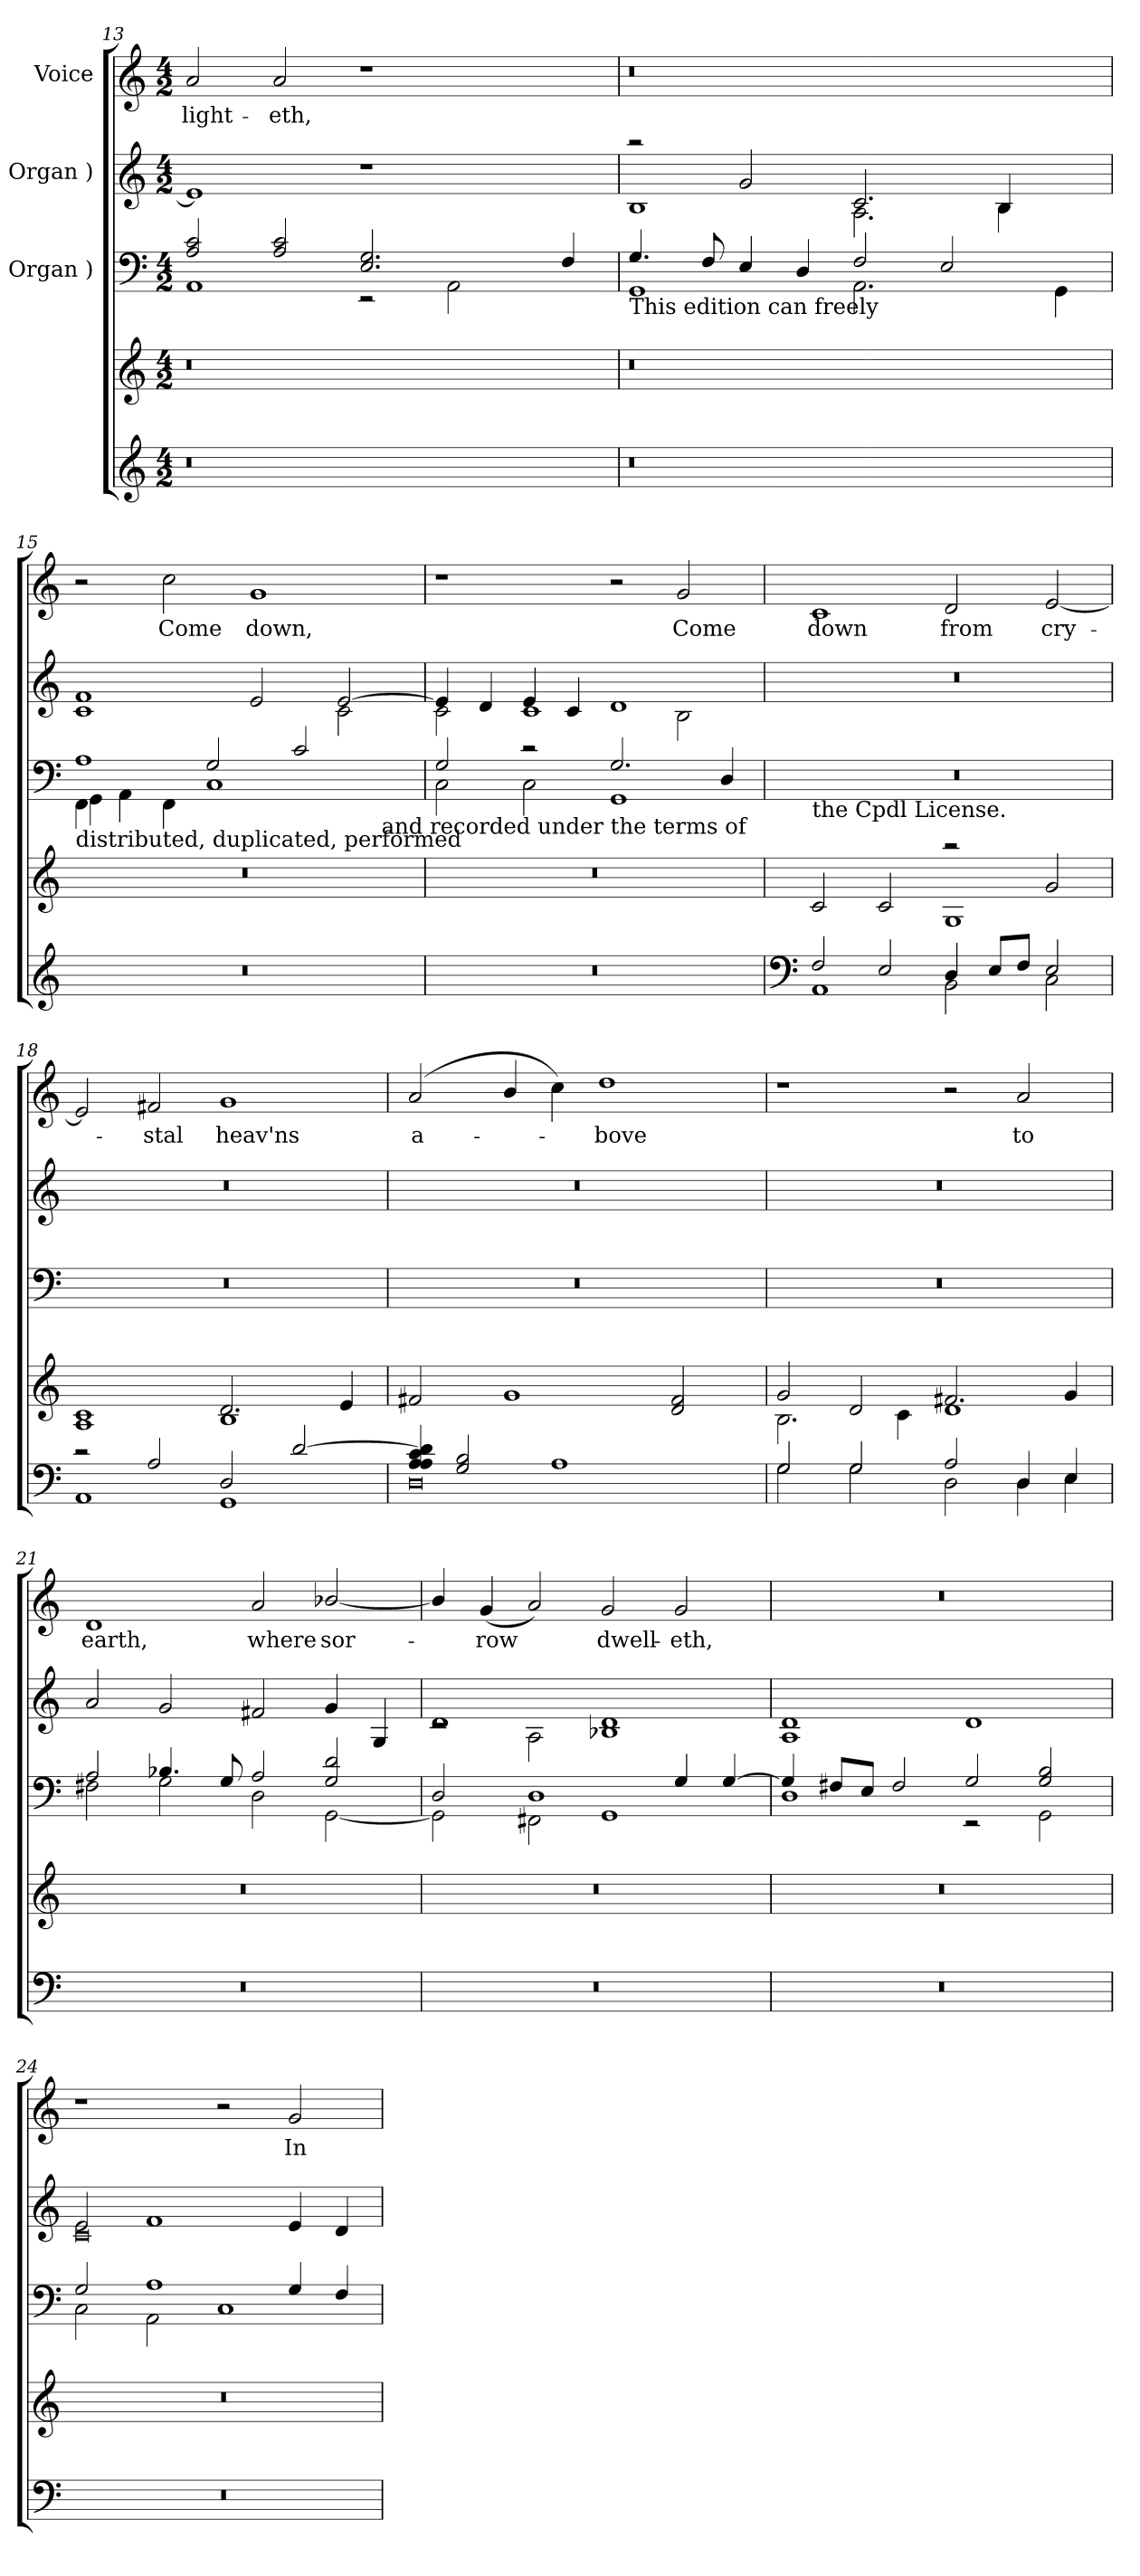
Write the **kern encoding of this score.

**kern	**kern	**kern	**kern	**kern	**text
*part4	*part4	*part3	*part2	*part1	*part1
*staff5	*staff4	*staff3	*staff2	*staff1	*staff1
*	*	*I"Organ )	*I"Organ )	*I"Voice	*
!!LO:LB:g=z
*clefG2	*clefG2	*clefF4	*clefG2	*clefG2	*
*k[]	*k[]	*k[]	*k[]	*k[]	*
*C:	*C:	*C:	*C:	*C:	*
*M4/2	*M4/2	*M4/2	*M4/2	*M4/2	*
=13	=13	=13	=13	=13	=13
*	*	*^	*	*	*
!	!	!	!	!	!	!LO:LY:b
0r	0r	2A/ 2c/	1AA	1e]	2a/	-light-
!	!	!	!	!	!	!LO:LY:b
.	.	2A/ 2c/	.	.	2a/	-eth,
.	.	2.E/ 2.G/	2rEE	1r	1r	.
.	.	.	2AA\	.	.	.
.	.	4ryy	.	.	.	.
4ryy	4ryy	4F/	4ryy	4ryy	4ryy	.
=14	=14	=14	=14	=14	=14	=14
*	*	*	*	*^	*	*
!	!	!LO:TX:b:t=This edition can freely	!	!	!	!	!
0r	0r	4.G/	1GG	2raa	1B	0r	.
.	.	8F/	.	.	.	.	.
.	.	4E/	.	2g/	.	.	.
.	.	4D/	.	.	.	.	.
.	.	2F/	2.AA\	2.c/	2.A\	.	.
.	.	2E/	.	.	.	.	.
.	.	.	4ryy	4B/	4B\	.	.
4ryy	4ryy	4ryy	4GG\	4ryy	4ryy	4ryy	.
=15	=15	=15	=15	=15	=15	=15	=15
*	*	*^	*^	*	*	*	*
!	!	!LO:TX:b:t=distributed, duplicated, performed	!	!	!	!	!	!	!
0r	0r	1A	4FF\	4GG\	2ryy	1c 1f	1.ryy	2r	.
.	.	.	2ryy	4AA\	.	.	.	.	.
!	!	!	!	!	!	!	!	!	!LO:LY:b
.	.	.	.	1ryy	4FF\	.	.	2cc\	Come
.	.	.	1C	.	2G/	.	.	.	.
!	!	!	!	!	!	!	!	!	!LO:LY:b
.	.	4ryy	.	.	.	2e/	.	1g	down,
.	.	2.ryy	.	.	2c/	.	.	.	.
.	.	.	.	4ryy	.	[>2e/	2c\	.	.
!	!	!	!LO:TX:b:t=and recorded under the terms of	!	!	!	!	!	!
.	.	.	4ryy	4ryy	4ryy	.	.	.	.
*	*	*	*v	*v	*v	*	*	*	*
=16	=16	=16	=16	=16	=16	=16	=16
0r	0r	2G/	2C\	4e/]	2c\	1r	.
.	.	.	.	4d/	.	.	.
.	.	2rc	2C\	4e/	1c	.	.
.	.	.	.	4c/	.	.	.
.	.	2.G/	1GG	1d	.	2r	.
!	!	!	!	!	!	!	!LO:LY:b
.	.	.	.	.	2B\	2g/	Come
.	.	4D/	.	.	.	.	.
*	*	*v	*v	*	*	*	*
*	*	*	*v	*v	*	*
!!LO:PB:g=z
=17	=17	=17	=17	=17	=17
*clefF4	*	*	*	*	*
*^	*^	*	*	*	*
!	!	!	!	!LO:TX:b:t=the Cpdl License.	!	!	!
!	!	!	!	!	!	!	!LO:LY:b
2F/	1AA	2c/	1ryy	0r	0r	1c	down
2E/	.	2c/	.	.	.	.	.
!	!	!	!	!	!	!	!LO:LY:b
4D/	2BB\	2raa	1G	.	.	2d/	from
8E/L	.	.	.	.	.	.	.
8F/J	.	.	.	.	.	.	.
!	!	!	!	!	!	!	!LO:LY:b
2E/	2C\	2g/	.	.	.	[<2e/	cry-
=18	=18	=18	=18	=18	=18	=18	=18
2rc	1AA	1A	1c	0r	0r	2e/]	.
!	!	!	!	!	!	!	!LO:LY:b
2A/	.	.	.	.	.	2f#X/	-stal
!	!	!	!	!	!	!	!LO:LY:b
2D/	1GG	2.d/	1B	.	.	1g	heav'ns
[>2d/	.	.	.	.	.	.	.
.	.	4e/	.	.	.	.	.
*	*	*v	*v	*	*	*	*
=19	=19	=19	=19	=19	=19	=19
!	!	!	!	!	!	!LO:LY:b
4A/ 4A/ 4c/ 4d/]	0D	2f#X/	0r	0r	(<2a/	a-
2G/ 2B/	.	.	.	.	.	.
.	.	1g	.	.	4b/	.
1A	.	.	.	.	4cc\)	.
!	!	!	!	!	!	!LO:LY:b
.	.	.	.	.	1dd	-bove
.	.	2d/ 2f#/	.	.	.	.
4ryy	.	.	.	.	.	.
=20	=20	=20	=20	=20	=20	=20
*	*	*^	*	*	*	*
2G/	2G\	2g/	2.B\	0r	0r	1r	.
2G/	2G\	2d/	.	.	.	.	.
.	.	.	4c\	.	.	.	.
2A/	2D\	2.f#X/	1d	.	.	2r	.
!	!	!	!	!	!	!	!LO:LY:b
4D/	4D\	.	.	.	.	2a/	to
4E/	4E\	4g/	.	.	.	.	.
*	*	*v	*v	*	*	*	*
!!LO:LB:g=z
=21	=21	=21	=21	=21	=21	=21
*	*	*	*^	*	*	*
!	!	!	!	!	!	!	!LO:LY:b
*v	*v	*	*	*	*	*	*
0r	0r	2A/	2F#X\	2a/	1d	earth,
.	.	4.B-X/	2G\	2g/	.	.
.	.	8G/	.	.	.	.
!	!	!	!	!	!	!LO:LY:b
.	.	2A/	2D\	2f#X/	2a/	where
!	!	!	!	!	!	!LO:LY:b
.	.	2G/ 2d/	[<2GG\	4g/	[<2b-X/	sor-
.	.	.	.	4G/	.	.
=22	=22	=22	=22	=22	=22	=22
*	*	*	*	*^	*	*
0r	0r	2D/	2GG\]	1d	2rc	4b-/]	.
!	!	!	!	!	!	!	!LO:LY:b
.	.	.	.	.	.	(<4g/	-row
.	.	1D	2FF#X\	.	2A\	2a/)	.
!	!	!	!	!	!	!	!LO:LY:b
.	.	.	1GG	1d	1B-X	2g/	dwell-
!	!	!	!	!	!	!	!LO:LY:b
.	.	4G/	.	.	.	2g/	-eth,
.	.	[>4G/	.	.	.	.	.
*	*	*	*	*v	*v	*	*
=23	=23	=23	=23	=23	=23	=23
0r	0r	4G/]	1D	1A 1d	0r	.
.	.	8F#X/L	.	.	.	.
.	.	8E/J	.	.	.	.
.	.	2F#/	.	.	.	.
.	.	2G/	2rEE	1d	.	.
.	.	2G/ 2B/	2GG\	.	.	.
=24	=24	=24	=24	=24	=24	=24
*	*	*	*	*^	*	*
0r	0r	2G/	2C\	2e/	0c	1r	.
.	.	1A	2AA\	1f	.	.	.
.	.	.	1C	.	.	2r	.
!	!	!	!	!	!	!	!LO:LY:b
.	.	4G/	.	4e/	.	2g/	In
.	.	4F/	.	4d/	.	.	.
*	*	*v	*v	*	*	*	*
*	*	*	*v	*v	*	*
=	=	=	=	=	=
*-	*-	*-	*-	*-	*-
